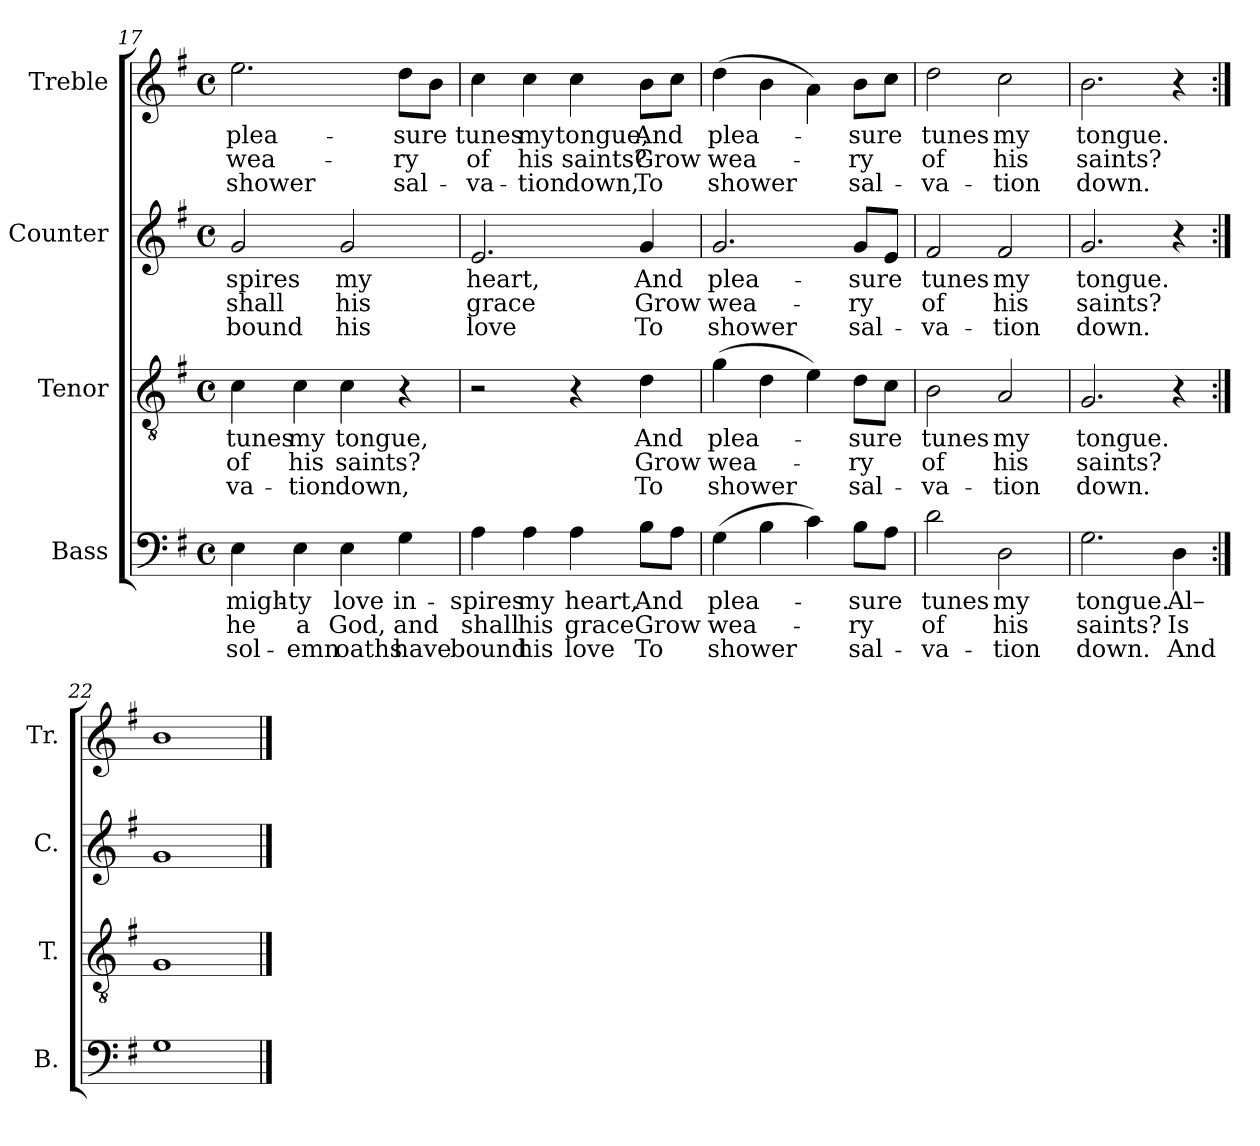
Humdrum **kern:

**kern	**text	**text	**text	**kern	**text	**text	**text	**kern	**text	**text	**text	**kern	**text	**text	**text
*part4	*part4	*part4	*part4	*part3	*part3	*part3	*part3	*part2	*part2	*part2	*part2	*part1	*part1	*part1	*part1
*staff4	*staff4	*staff4	*staff4	*staff3	*staff3	*staff3	*staff3	*staff2	*staff2	*staff2	*staff2	*staff1	*staff1	*staff1	*staff1
*I"Bass	*	*	*	*I"Tenor	*	*	*	*I"Counter	*	*	*	*I"Treble	*	*	*
*I'B.	*	*	*	*I'T.	*	*	*	*I'C.	*	*	*	*I'Tr.	*	*	*
*clefF4	*	*	*	*clefGv2	*	*	*	*clefG2	*	*	*	*clefG2	*	*	*
*k[f#]	*	*	*	*k[f#]	*	*	*	*k[f#]	*	*	*	*k[f#]	*	*	*
*M4/4	*	*	*	*M4/4	*	*	*	*M4/4	*	*	*	*M4/4	*	*	*
*met(c)	*	*	*	*met(c)	*	*	*	*met(c)	*	*	*	*met(c)	*	*	*
=17	=17	=17	=17	=17	=17	=17	=17	=17	=17	=17	=17	=17	=17	=17	=17
4E\	-migh-	he	sol-	4c\	tunes	of	-va-	2g/	-spires	shall	bound	2.ee\	plea-	wea-	shower
4E\	-ty	a	-emn	4c\	my	his	-tion	.	.	.	.	.	.	.	.
4E\	love	God,	oaths	4c\	tongue,	saints?	down,	2g/	my	his	his	.	.	.	.
4G\	in-	and	have	4r	.	.	.	.	.	.	.	8dd\L	-sure	-ry	sal-
.	.	.	.	.	.	.	.	.	.	.	.	8b\J	.	.	.
!!LO:PB:g=z
=18	=18	=18	=18	=18	=18	=18	=18	=18	=18	=18	=18	=18	=18	=18	=18
4A\	-spires	shall	bound	2r	.	.	.	2.e/	heart,	grace	love	4cc\	tunes	of	-va-
4A\	my	his	his	.	.	.	.	.	.	.	.	4cc\	my	his	-tion
4A\	heart,	grace	love	4r	.	.	.	.	.	.	.	4cc\	tongue,	saints?	down,
8B\L	And	Grow	To	4d\	And	Grow	To	4g/	And	Grow	To	8b\L	And	Grow	To
8A\J	.	.	.	.	.	.	.	.	.	.	.	8cc\J	.	.	.
=19	=19	=19	=19	=19	=19	=19	=19	=19	=19	=19	=19	=19	=19	=19	=19
(4G\	plea-	wea-	shower	(4g\	plea-	wea-	shower	2.g/	plea-	wea-	shower	(4dd\	plea-	wea-	shower
4B\	.	.	.	4d\	.	.	.	.	.	.	.	4b\	.	.	.
4c\)	.	.	.	4e\)	.	.	.	.	.	.	.	4a\)	.	.	.
8B\L	-sure	-ry	sal-	8d\L	-sure	-ry	sal-	8g/L	-sure	-ry	sal-	8b\L	-sure	-ry	sal-
8A\J	.	.	.	8c\J	.	.	.	8e/J	.	.	.	8cc\J	.	.	.
=20	=20	=20	=20	=20	=20	=20	=20	=20	=20	=20	=20	=20	=20	=20	=20
2d\	tunes	of	-va-	2B\	tunes	of	-va-	2f#/	tunes	of	-va-	2dd\	tunes	of	-va-
2D\	my	his	-tion	2A/	my	his	-tion	2f#/	my	his	-tion	2cc\	my	his	-tion
=21	=21	=21	=21	=21	=21	=21	=21	=21	=21	=21	=21	=21	=21	=21	=21
2.G\	tongue.	saints?	down.	2.G/	tongue.	saints?	down.	2.g/	tongue.	saints?	down.	2.b\	tongue.	saints?	down.
4D\	Al–	Is	And	4r	.	.	.	4r	.	.	.	4r	.	.	.
=22:|!	=22:|!	=22:|!	=22:|!	=22:|!	=22:|!	=22:|!	=22:|!	=22:|!	=22:|!	=22:|!	=22:|!	=22:|!	=22:|!	=22:|!	=22:|!
1G	.	.	.	1G	.	.	.	1g	.	.	.	1b	.	.	.
==	==	==	==	==	==	==	==	==	==	==	==	==	==	==	==
*-	*-	*-	*-	*-	*-	*-	*-	*-	*-	*-	*-	*-	*-	*-	*-
